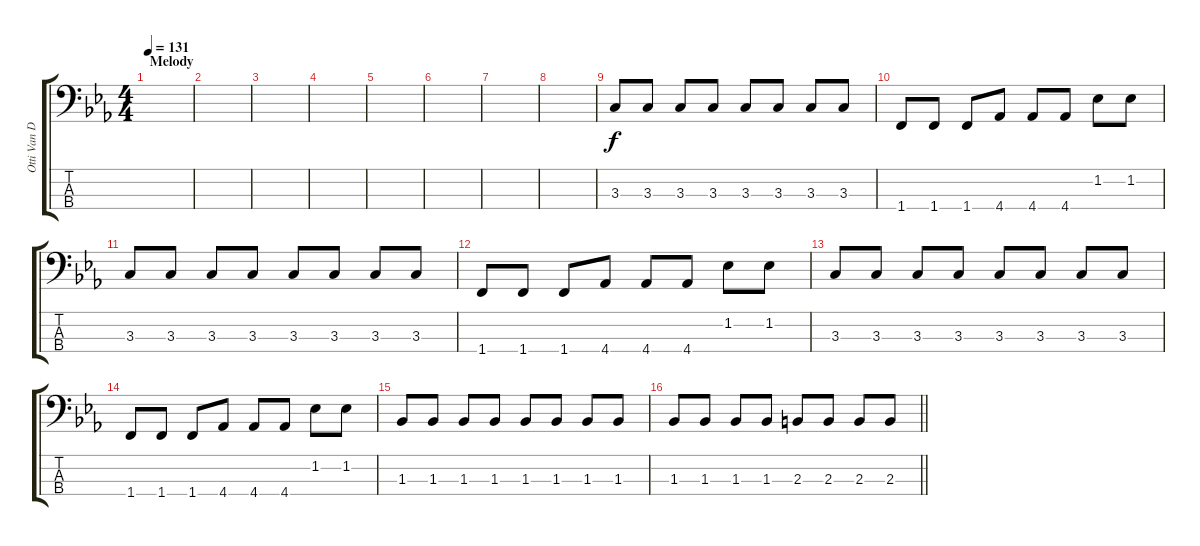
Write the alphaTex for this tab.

\track ("Otti Van Der Werf (Bass)" "Otti Van D") {instrument fretlessbass}
\staff {score tabs}
\tuning (G2 D2 A1 E1) {hide}
\ts (4 4)
\section ("" "Melody")
\tempo 131
\clef f4
\ks cminor
|
|
|
|
|
|
|
|
3.3.8 3.3.8 3.3.8 3.3.8 3.3.8 3.3.8 3.3.8 3.3.8 |
1.4.8 1.4.8 1.4.8 4.4.8 4.4.8 4.4.8 1.2.8 1.2.8 |
3.3.8 3.3.8 3.3.8 3.3.8 3.3.8 3.3.8 3.3.8 3.3.8 |
1.4.8 1.4.8 1.4.8 4.4.8 4.4.8 4.4.8 1.2.8 1.2.8 |
3.3.8 3.3.8 3.3.8 3.3.8 3.3.8 3.3.8 3.3.8 3.3.8 |
1.4.8 1.4.8 1.4.8 4.4.8 4.4.8 4.4.8 1.2.8 1.2.8 |
1.3.8 1.3.8 1.3.8 1.3.8 1.3.8 1.3.8 1.3.8 1.3.8 |
\barLineRight lightlight
1.3.8 1.3.8 1.3.8 1.3.8 2.3.8 2.3.8 2.3.8 2.3.8
